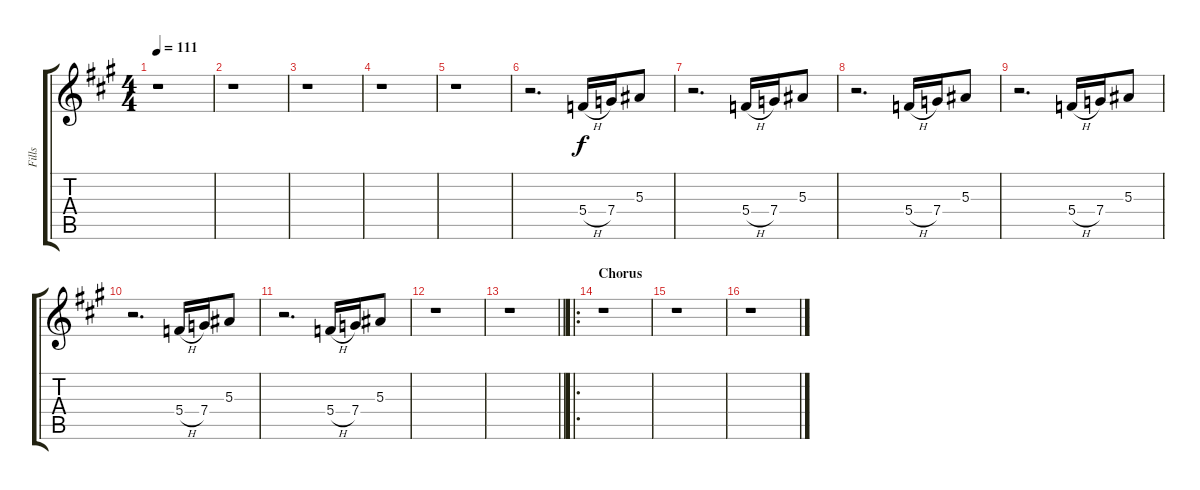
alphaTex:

\track ("Fills" "Fills") {instrument distortionguitar}
\staff {score tabs}
\tuning (D4 A3 F3 C3 G2 D2) {hide}
\ts (4 4)
\tempo 111
\clef g2
\ks a
r.1{dy f} |
r.1 |
r.1 |
r.1 |
r.1 |
r.2{d} 5.4{h}.16 7.4.16 5.3.8 |
r.2{d} 5.4{h}.16 7.4.16 5.3.8 |
r.2{d} 5.4{h}.16 7.4.16 5.3.8 |
r.2{d} 5.4{h}.16 7.4.16 5.3.8 |
r.2{d} 5.4{h}.16 7.4.16 5.3.8 |
r.2{d} 5.4{h}.16 7.4.16 5.3.8 |
r.1 |
\barLineRight lightlight
r.1 |
\ro
\section ("" "Chorus")
r.1 |
r.1 |
r.1
